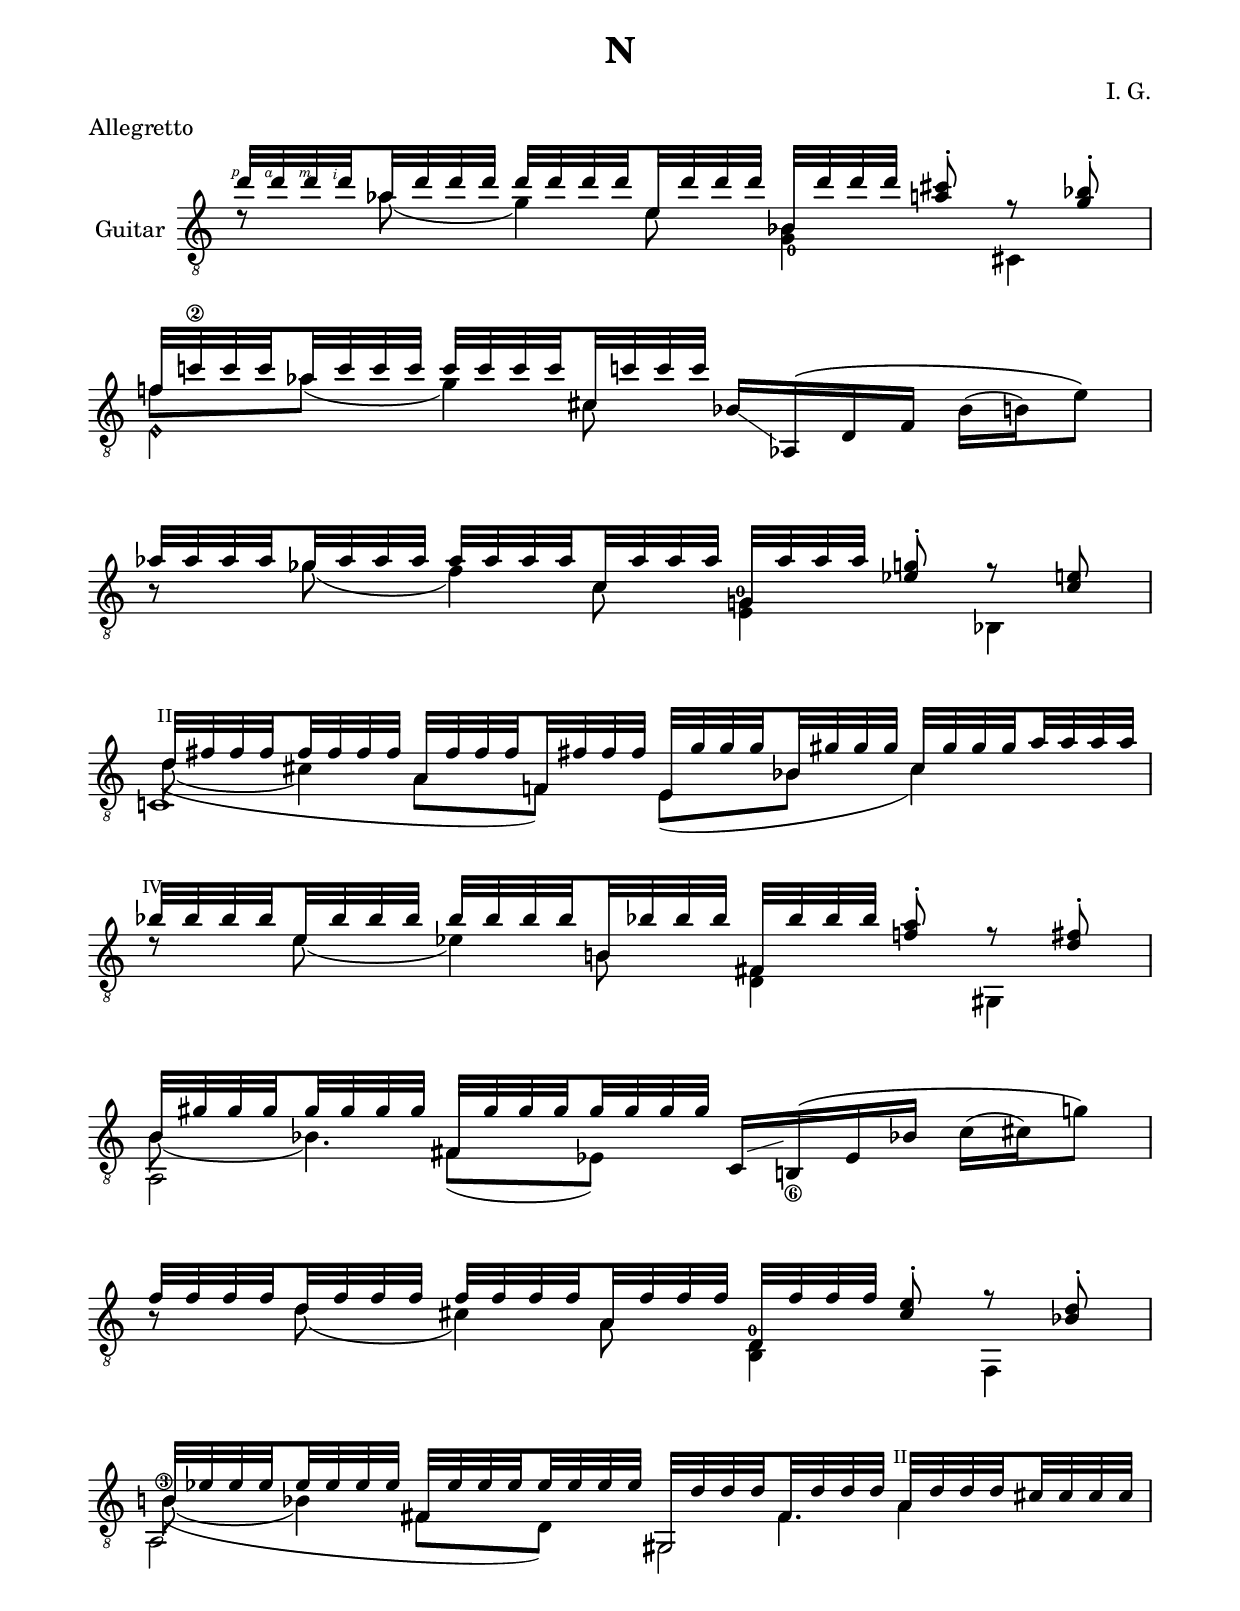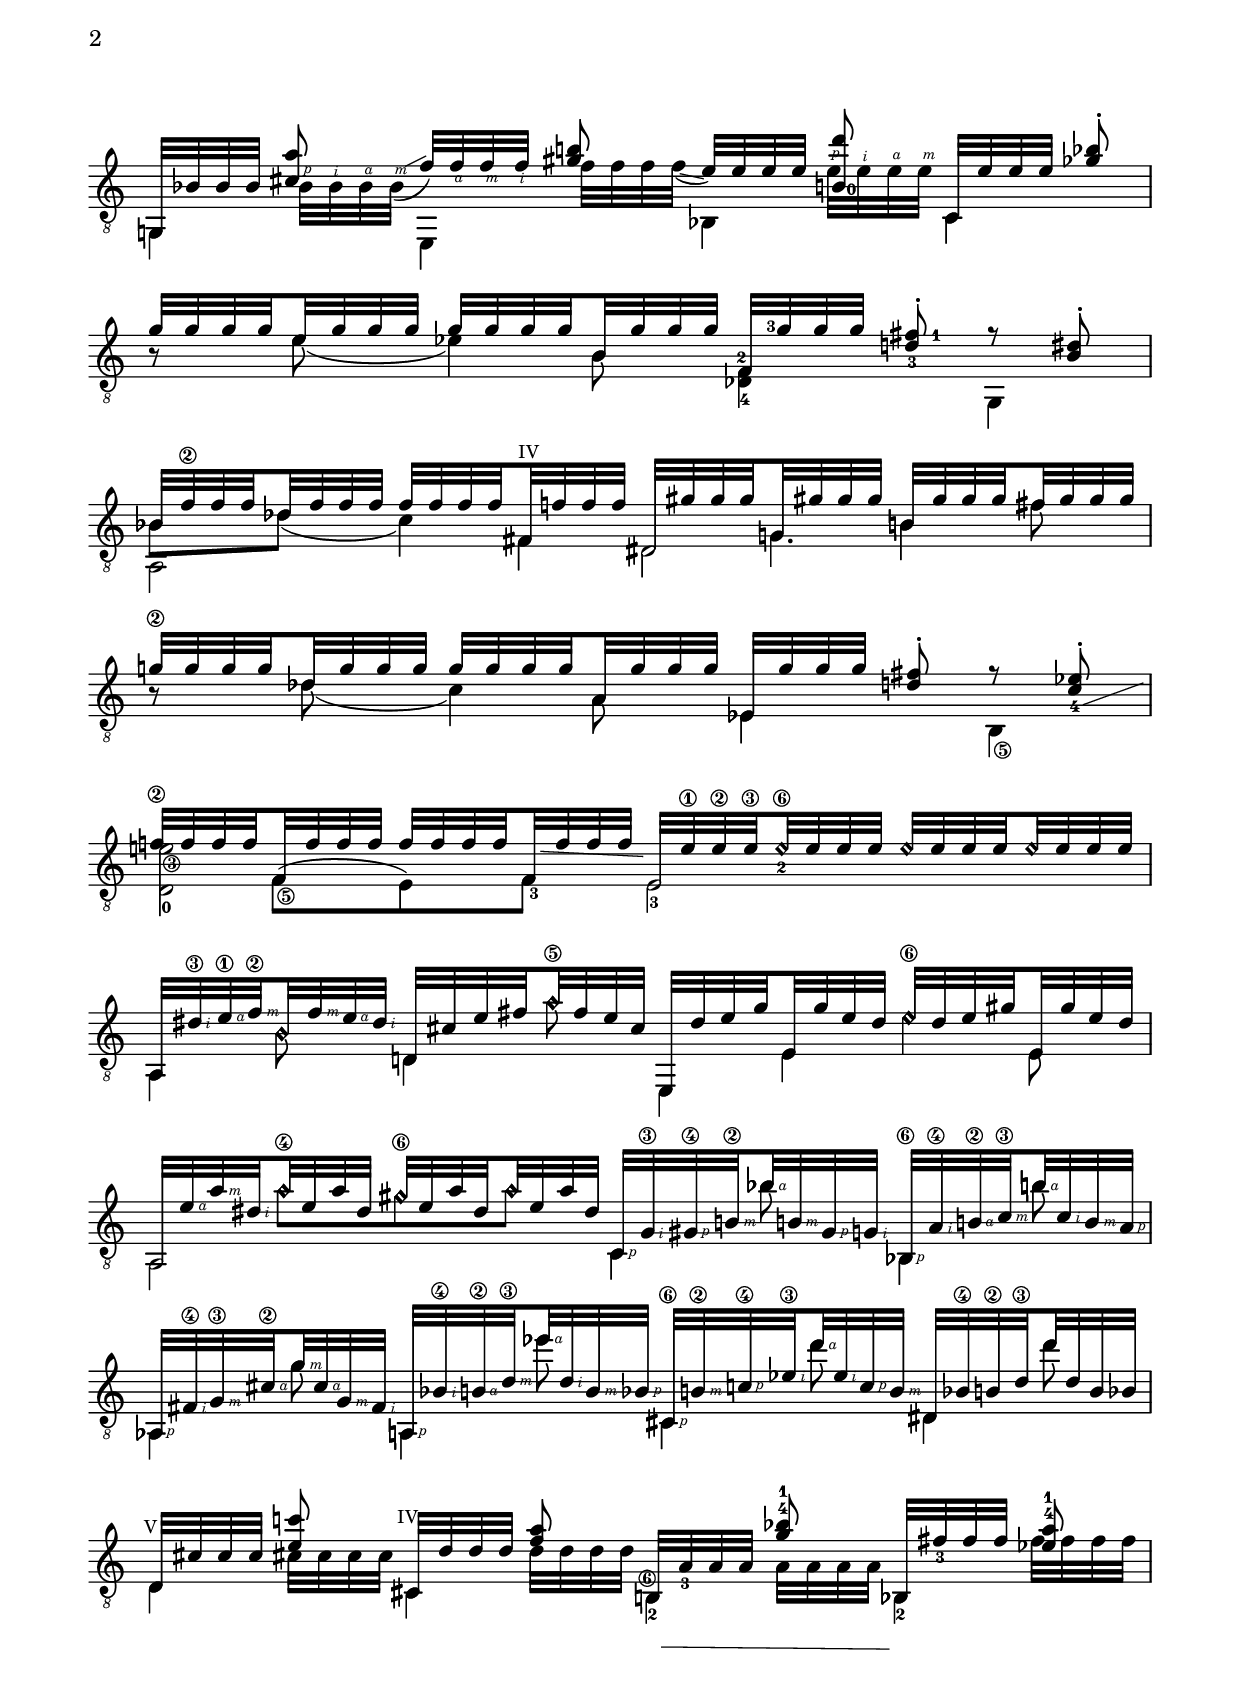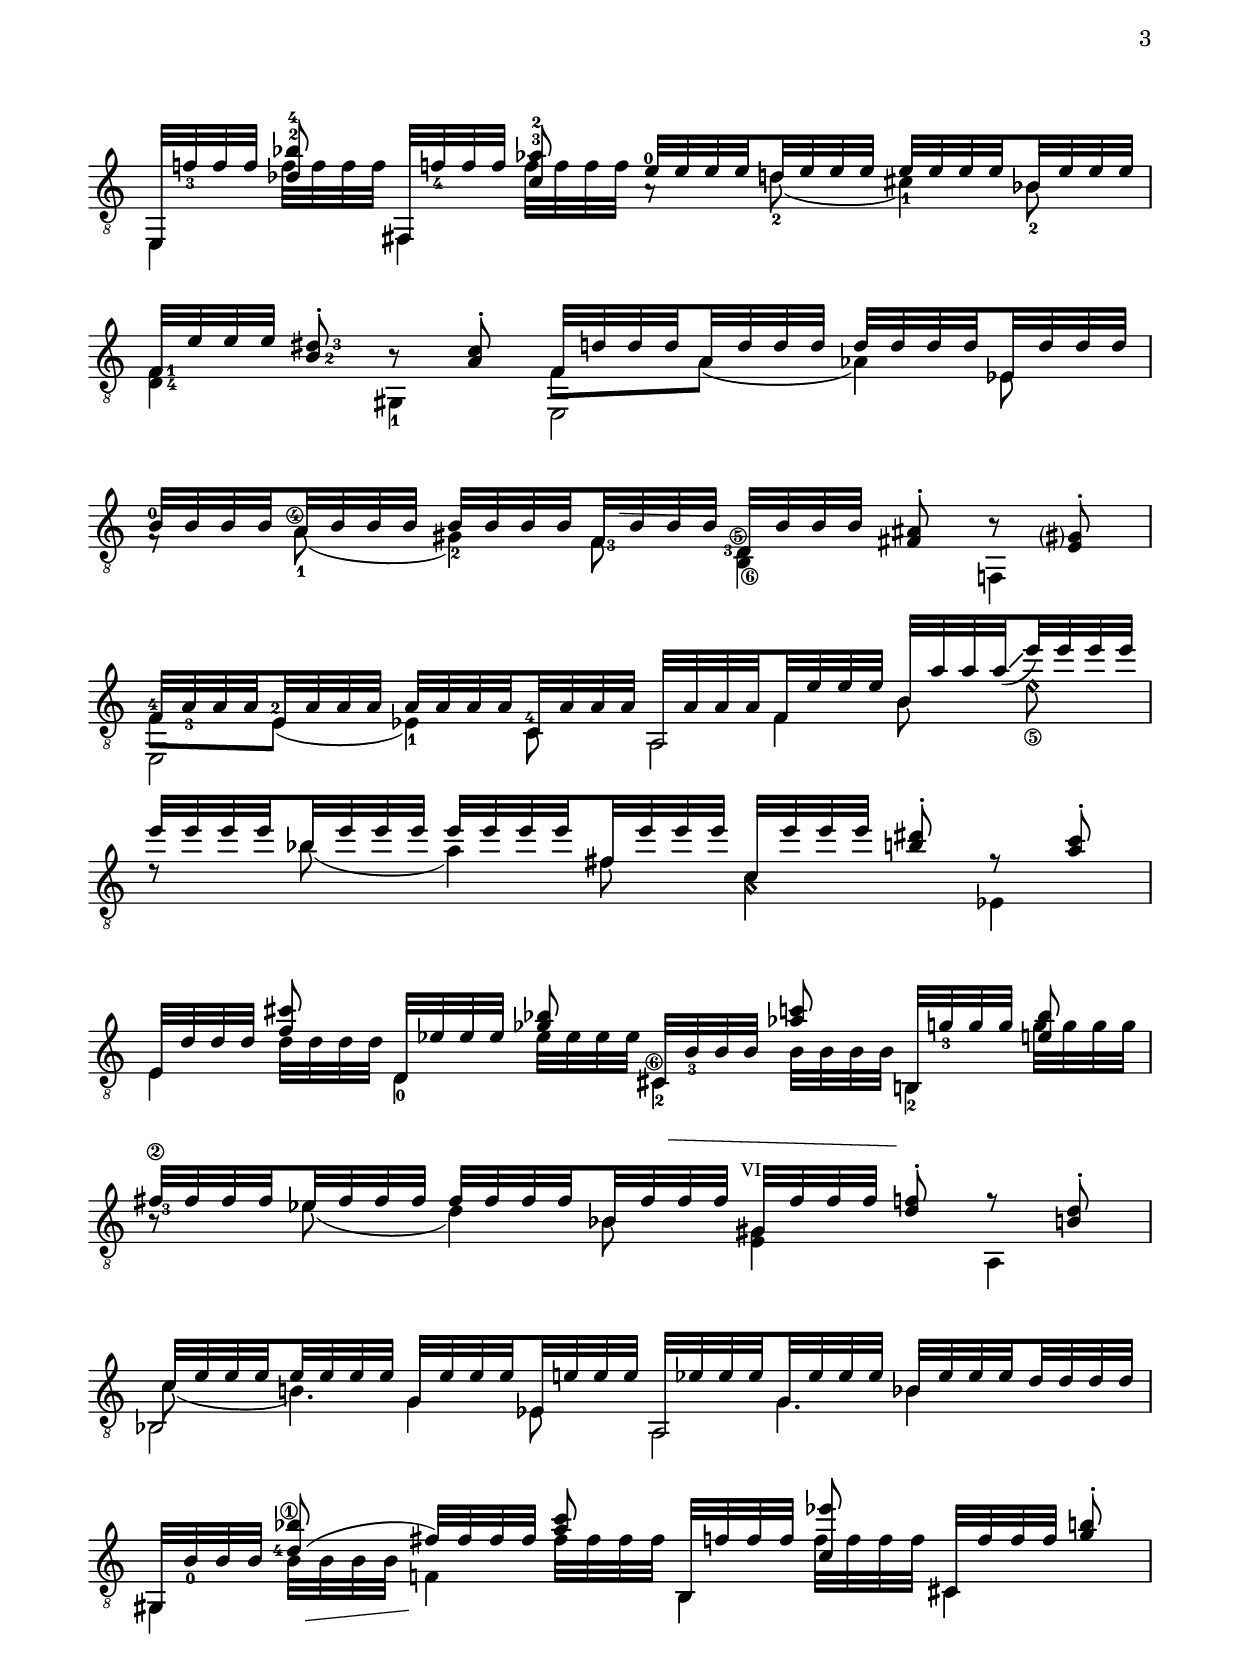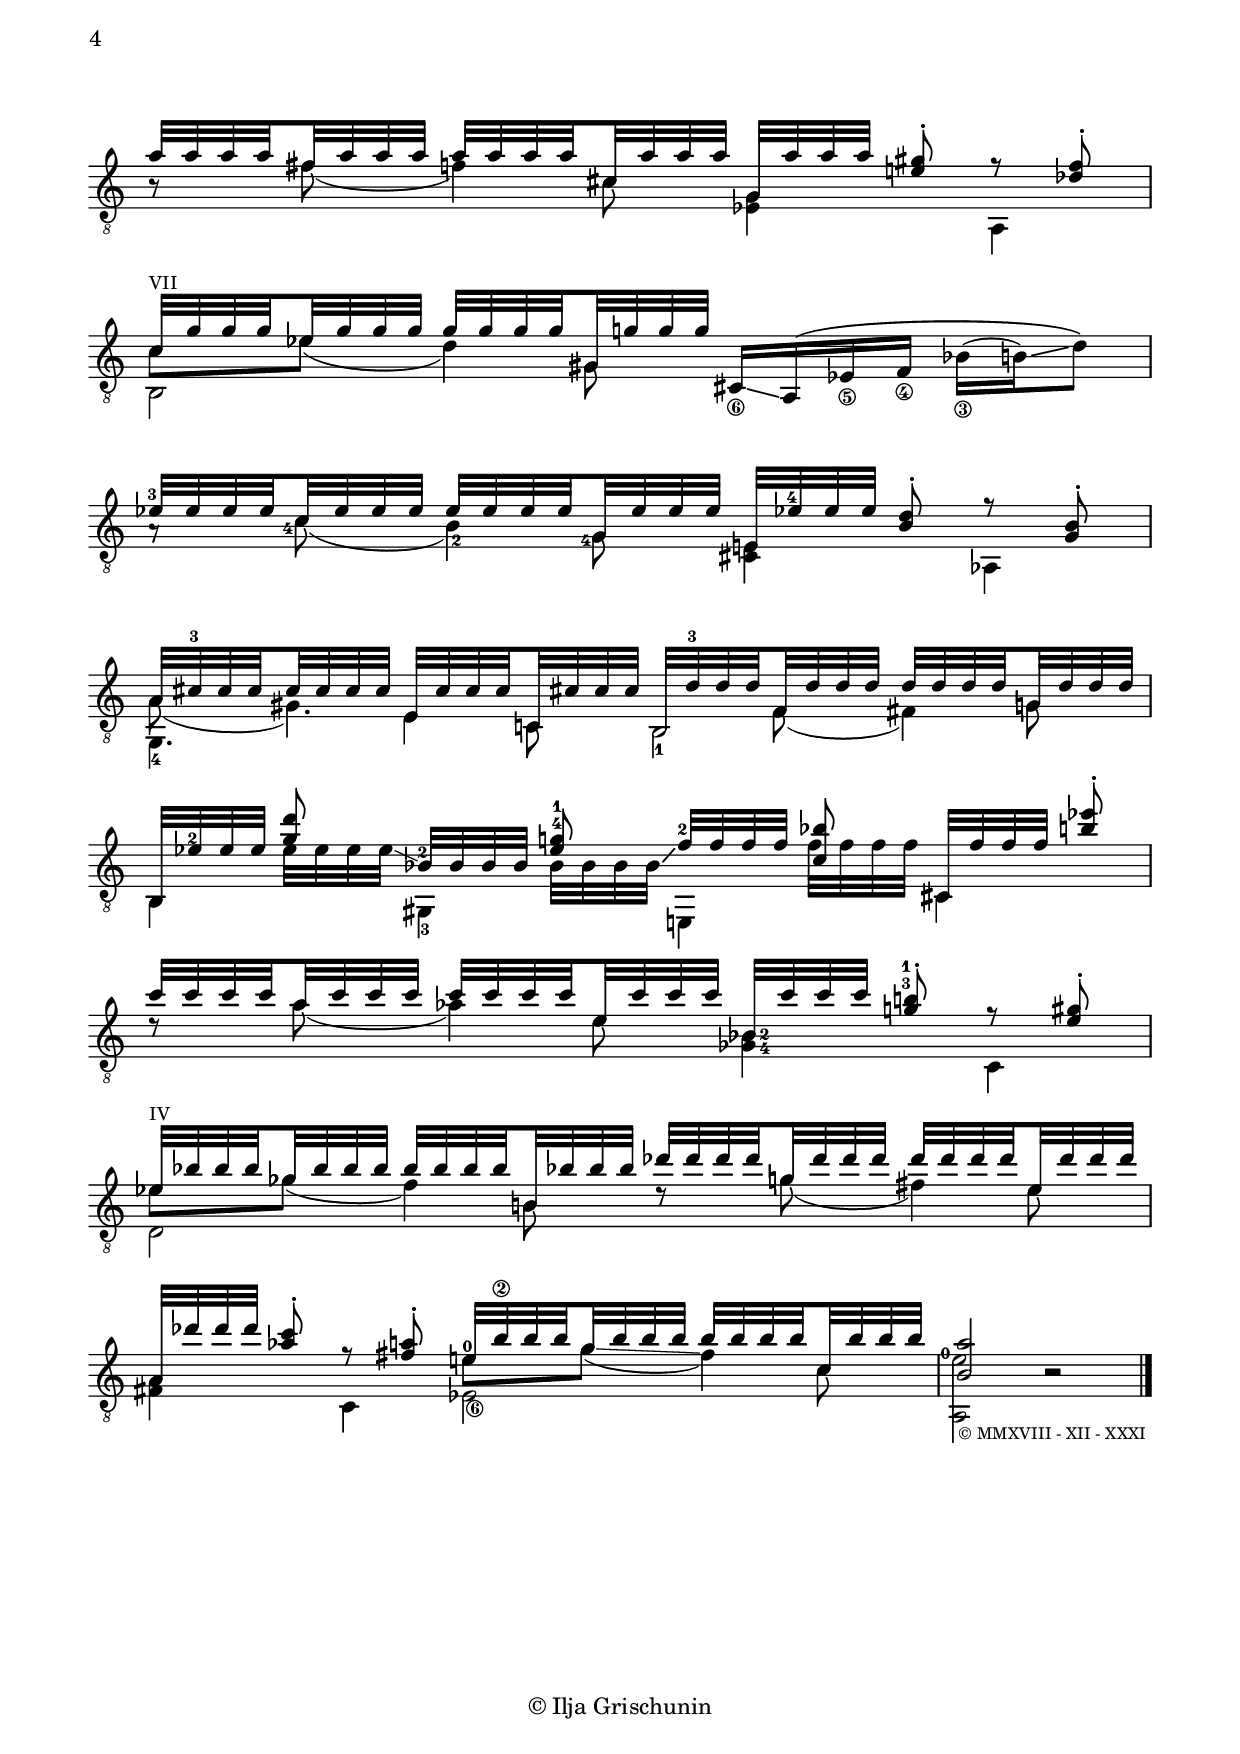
\version "2.19.15"

\language "deutsch"

\header {
  title = "N"
  meter = "Allegretto"
  composer = "I. G."
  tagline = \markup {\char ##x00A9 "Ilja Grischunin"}
}

\paper {
  #(set-paper-size "a4")
  top-markup-spacing.basic-distance = 5
  markup-system-spacing.basic-distance = 15
  top-system-spacing.basic-distance = 20
  system-system-spacing.basic-distance = 19
  score-system-spacing.basic-distance = 20
  last-bottom-spacing.basic-distance = 20

  %two-sided = ##t
  %inner-margin = 25
  %outer-margin = 15
  left-margin = 15
  right-margin = 15
}

\layout {
  \context {
    \Voice
    \override Glissando.thickness = #1.5
    \override Glissando.gap = #0.1
  }
  \context {
    \Score
    \remove "Bar_number_engraver"
  }
}
%%%%%%%%%%%%%%%%%%%%%%%%%%%%%%%%%%%%%%
#(define RH rightHandFinger)

xLV = #(define-music-function (parser location further) (number?) #{
  \once \override LaissezVibrerTie.X-extent = #'(0 . 0)
  \once \override LaissezVibrerTie.details.note-head-gap = #(/
                                                             further -2)
  \once \override LaissezVibrerTie.extra-offset = #(cons (/
                                                          further 2) 0)
         #})

stringNumberSpanner =
#(define-music-function (parser location StringNumber) (string?)
   #{
     \override TextSpanner.font-size = #-5
     \override TextSpanner.dash-fraction = #0.3
     \override TextSpanner.dash-period = #1.5
     \override TextSpanner.bound-details.right.arrow = ##t
     \override TextSpanner.arrow-width = #0.2
     \override TextSpanner.arrow-length = #0.7
     \override TextSpanner.bound-details.left.stencil-align-dir-y = #CENTER
     \override TextSpanner.bound-details.left.text = \markup { \circle \number #StringNumber }
   #})

stringNumSpan =
#(define-music-function (parser location StringNumber) (string?)
   #{
     \override TextSpanner.font-size = #-5
     \override TextSpanner.dash-fraction = #0.3
     \override TextSpanner.dash-period = #1.5
     %\override TextSpanner.bound-details.right.arrow = ##t
     %\override TextSpanner.arrow-width = #0.2
     %\override TextSpanner.arrow-length = #0.7
     \override TextSpanner.bound-details.left.stencil-align-dir-y = #CENTER
     \override TextSpanner.bound-details.left.text = \markup { \circle \number #StringNumber }
   #})

%%%%%%%%%%%%%%%%%%%%%%%%%%%%%%%%%%%%%%

global = {
  %\key d \major
  \time 4/4
  \override Staff.TimeSignature.stencil = ##f
}

ossia = \relative {
  \set Staff.fontSize = #-3
  \override Staff.StaffSymbol.staff-space = #(magstep -3)
  \override Staff.StaffSymbol.thickness = #(magstep -3)
  \global
  d''2~ d8 cis-. r b-. c!2 r
  \break
  as~ as8 g-. r e fis2 r
  \break
  b~ b8 a-. r fis-. as2 r
  \break
  f~ f8 e-. r d es2 d'4.( cis8)
  \break
  b4 f' e4. b'8 g2~ g8 fis-. r es-. f!2 as
  g2~ g8 fis-. r es-. f2 e R1 r2 b4 h g es' d2
  cis4 d a fis' f2 e~ e8 dis-. r c-. d2 h~ h8 b-. r g-. a2 r
  e'~ e8 dis-. r c-. d4 es h g' fis2~ fis8 f-. r d-.
  e2 es4.( d8) h4 fis' f4. h8 a2~ a8 gis-. r f-. g2 r
  es2~ es8 d-. r h-. cis2 r es4 b f'4. es'8
  c2~ c8 h-. r gis-. b2 des~ des8 c-. r a-. h2 a
}

classicalGuitar = \relative {
  \global
  <<
    {
      \set subdivideBeams = ##t
      \set baseMoment = #(ly:make-moment 1/8)
      \set beatStructure = #'(2 2 2 2)
      \override StrokeFinger.extra-offset = #'(-2.3 . 0.8)
      d''32\RH #1 d\RH #4 d\RH #3 d\RH #2 as d d d d d d d e, d' d d
      b, d' d d <a cis>8-.\noBeam r <g b>-.
    }
    \\
    {
      d8\rest as'( g4)
      \once\override Fingering.extra-offset = #'(0.3 . 1)
      <g,_0 b>4 cis,
    }
    \\
    {
      \voiceTwo
      s4. e'8 s2
    }
  >>
  <<
    {
      f!32 c'!\2 c c as c c c c c c c cis, c'! c c
    }
    \\
    {
      f,8 as( g4)
    }
    \\
    {
      \voiceTwo
      s4. cis,8
    }
    \\
    {
      \voiceTwo
      e,2\harmonic
    }
  >>
  b'16-\markup {
    \postscript #"1.2 2.2 moveto 3.6 -2.5 rlineto stroke"
  } as,\( d f b( h) e8\)
  <<
    {
      \set subdivideBeams = ##t
      \set baseMoment = #(ly:make-moment 1/8)
      \set beatStructure = #'(2 2 2 2)
      as32 as as as ges as as as as as as as c, as' as as
      g, as' as as <es g>8-.\noBeam r <c e>
    }
    \\
    {
      h8\rest ges'( f4)
      \once\override Fingering.extra-offset = #'(-0.5 . -3)
      <e, g!-0>4 b
    }
    \\
    {
      \voiceTwo
      s4. c'8 s2
    }
  >>
  <<
    {
      \override TextScript.font-size = -2
      \once\override TextScript.extra-offset = #'(-0.5 . -1.5)
      d32^"II" fis fis fis fis fis fis fis
      a, fis' fis fis f,! fis'! fis fis
      e, g' g g b, gis' gis gis cis, gis' gis gis a a a a
    }
    \\
    {
      d,8( cis4) s8
    }
    \\
    {
      \voiceTwo
      \hideNotes
      \shape #'((0.8 . 0.3) (0 . 0) (0 . 0) (0 . 0)) Slur
      d4(\unHideNotes a8 f) e( b' cis4)
    }
    \\
    {
      \voiceTwo
      c,!1
    }
  >>
  <<
    {
      \once\override TextScript.extra-offset = #'(-0.7 . -1.5)
      b''32^"IV" b b b e, b' b b b b b b h,! b'! b b
      fis, b' b b <f! a>8-.\noBeam r <d fis>-.
    }
    \\
    {
      d8\rest e( es4) <d, fis> gis,
    }
    \\
    {
      \voiceTwo
      s4. h'8 s2
    }
  >>
  <<
    {
      h32 gis' gis gis gis gis gis gis fis, gis' gis gis gis gis gis gis
    }
    \\
    {
      h,8( b4.)
    }
    \\
    {
      \voiceTwo
      s4 fis8( es)
    }
    \\
    {
      \voiceTwo
      a,2
    }
  >>
  c16-\markup {
    \postscript #"1.7 1.2 moveto 3.5 1 rlineto stroke"
  } h!_\6\( es b'! c( cis) g'8\)
  \break
  <<
    {
      \set subdivideBeams = ##t
      \set baseMoment = #(ly:make-moment 1/8)
      \set beatStructure = #'(2 2 2 2)
      f32 f f f d f f f f f f f a, f' f f
      d, f' f f <cis e>8-.\noBeam r <b d>-.
    }
    \\
    {
      h8\rest d( cis4)
      \once\override Fingering.extra-offset = #'(-0.3 . -4.2)
      <h, d-0> f
    }
    \\
    {
      \voiceTwo
      s4. a'8 s2
    }
  >>
  \mergeDifferentlyHeadedOn
  \mergeDifferentlyDottedOn
  <<
    {
      \override TextScript.font-size = -2
      h32 es es es es es es es fis, es' es es es es es es
      gis,, d'' d d fis, d' d d
      \once\override TextScript.extra-offset = #'(-0.5 . -1.5)
      a^"II" d d d cis cis cis cis
    }
    \\
    {
      \once\override StringNumber.extra-offset = #'(-0.5 . -1.5)
      h!8\3( b4) s8 s4 a
    }
    \\
    {
      \voiceTwo
      \hideNotes
      \shape #'((1 . 0.8) (0 . 0) (0 . 0) (0 . 0)) Slur
      h4(\unHideNotes fis8 d) s8 fis4.
    }
    \\
    {
      \voiceTwo
      a,2 gis
    }
  >>
  <<
    {
      s8 <cis' a'> s <gis' h!> s
      \once\override Fingering.extra-offset = #'(1.2 . 2.9)
      <h,!_0 d'>
    }
    \\
    {
      \voiceOne
      g,32[ b' b b]
      \voiceTwo
      \override StrokeFinger.extra-offset = #'(-1.3 . 1.5)
      b\RH #1 b\RH #2 b\RH #4
      \once\override Slur.positions = #'(0 . 1)
      b\RH #3 (-\markup {
        \postscript #"1.5 4.5 moveto 2 1 rlineto stroke"
      }
      \voiceOne
      \override StrokeFinger.extra-offset = #'(-1.3 . -1.2)
      f')[ f\RH #4 f\RH #3 f\RH #2 ]
      \voiceTwo
      f f f f(-\markup {
        \postscript #"0.8 3.8 moveto 2.3 -0.5 rlineto stroke"
      }
      \voiceOne
      e)[ e e e]
      \voiceTwo
      \override StrokeFinger.extra-offset = #'(-1.3 . 1.5)
      e\RH #1 e\RH #2 e\RH #4 e\RH #3
    }
    \\
    {
      \voiceTwo
      g,,!4 e b'
    }
  >>
  <<
    {
      c32 e' e e <ges b>8-.\noBeam
    }
    \\
    {
      c,,4
    }
  >>
  <<
    {
      \override Fingering.staff-padding = #'()
      g''32 g g g e g g g g g g g h, g' g g
      \once\override Fingering.extra-offset = #'(-0.3 . 3)
      f,_2
      \once\override Fingering.extra-offset = #'(-1.3 . -4.2)
      g'-3 g g
      \set fingeringOrientations = #'(down right)
      <d!-3 fis-1>8-.\noBeam r <h dis>-.
    }
    \\
    {
      h8\rest e( es4) <des,_4 f> g,
    }
    \\
    {
      \voiceTwo
      s4. h'8 s2
    }
  >>
  <<
    {
      b32 f'\2 f f des f f f f f f f fis,^"IV" f'! f f
      dis, gis' gis gis g,! gis'! gis gis h, gis' gis gis fis gis gis gis
    }
    \\
    {
      s2. s8 fis
    }
    \\
    {
      \voiceTwo
      b,8 des( c4) s h
    }
    \\
    {
      \voiceTwo
      s4. fis4 g4.
    }
    \\
    {
      \voiceTwo
      a,2 dis
    }
  >>
  <<
    {
      g'!32\2 g g g des g g g g g g g a, g' g g
      es, g' g g <d fis>8-.\noBeam r <c-4 es>-.-\markup {
        \postscript #"1.5 -3.5 moveto 5.8 2.1 rlineto stroke"
      }
    }
    \\
    {
      h8\rest des( c4) es,
      \once\override StringNumber.extra-offset = #'(0.7 . 2)
      h_\5
    }
    \\
    {
      \voiceTwo
      s4. a'8 s2
    }
  >>
  <<
    {
      f'!32\2 f f f f, f' f f f f f f f, f' f f
      e, e'\1 e\2 e\3 e\harmonic\6_2 e e e e\harmonic e e e e\harmonic e e e
    }
    \\
    {
      s8
      \once\override StringNumber.extra-offset = #'(0.7 . 3)
      f,^(_\5 e)
      \override Fingering.extra-offset = #'(0.5 . 3)
      f-3-\markup {
        \postscript #"1.8 3.8 moveto 9.9 -0.5 rlineto stroke"
      }
    }
    \\
    {
      \voiceTwo
      \once\override NoteColumn.force-hshift = #0.2
      \once\override StringNumber.extra-offset = #'(0.5 . -3.3)
      <d_0 e'!\3>2 e2-3
    }
  >>
  <<
    {
      a,32 dis'\3\RH #2 e\1\RH #4 f\2\RH #3 h,\harmonic f'\RH #3 e\RH #4 dis\RH #2 d,! cis' e fis a\harmonic\5 fis e cis
      e,, dis'' e g e, g' e dis e\harmonic\6 dis e gis e, gis' e dis
      a, e''\RH #4 a\RH #3 dis,\RH #2 a'\harmonic\4 e a dis, gis\harmonic\6 e a dis, a'\harmonic e a dis,
    }
    \\
    {
      s8 h\harmonic s a'\harmonic s e,4 e8
      s a'\harmonic gis\harmonic a\harmonic
    }
    \\
    {
      \voiceTwo
      a,,4 d e, e''\harmonic a,,2
    }
  >>
  <<
    {
      \override Fingering.staff-padding = #'()
      c32\RH #1 g'\3\RH #2 gis\4\RH #1 h!\2\RH #3 b'\RH #4 h,!\RH #3 gis\RH #1 g\RH #2 b,\6\RH #1 a'\4\RH #2 h!\2\RH #4 c\3\RH#3 h'\RH #4 c,\RH #2 h\RH #3 a\RH #1
      as,\RH #1 fis'\4\RH #2 g\3\RH #3 cis\2\RH #4 g'\RH #3 cis,\RH #4 g\RH #3 fis\RH #2 a,\RH #1 b'\4\RH #2 h\2\RH #4 d\3\RH #3 es'\RH #4 d,\RH #2 h\RH #3 b\RH #1
      cis,\6\RH #1 h'\2\RH #3 c!\4\RH #1 es\3\RH #2 d'\RH #4 es,\RH #2 c\RH #1 h\RH #3 dis, b'\4 h\2 d\3 d' d, h b
      %d, b' h es cis' es, h b cis, h'\2 c!\4 es\3 d' es, c h
    }
    \\
    {
      s8 b' s h s g s es' s d s d
      %cis s d s a s fis' s f!
    }
    \\
    {
      \voiceTwo
      c,,4 b as a cis dis
      %d cis h b e
    }
  >>
  <<
    {
      s8 <e' c'!> s <f a> s
      \set fingeringOrientations = #'(up)
      <g-4 b-1> s <es-4 a-1> s <des-2 b'-4> s <c-3 as'-2>
    }
    \\
    {
      \override TextScript.font-size = -2
      \override Fingering.staff-padding = #'()
      \voiceOne
      \once\override TextScript.extra-offset = #'(-0.5 . -1.5)
      d,32[^"V" cis' cis cis]
      \voiceTwo
      cis! cis cis cis
      \voiceOne
      \once\override TextScript.extra-offset = #'(-0.8 . -1.5)
      cis,[^"IV" d' d d]
      \voiceTwo
      d d d d
      \voiceOne
      \once\override StringNumber.extra-offset = #'(-0.5 . -6)
      h,[^\6_2-\markup {
        \postscript #"1.5 -10.8 moveto 22 -0.2 rlineto stroke"
      } a'_3 a a]
      \voiceTwo
      a a a a
      \voiceOne
      b,[_2 fis''_3 fis fis]
      \voiceTwo
      fis fis fis fis
      \voiceOne
      e,,[ f''!_3 f f]
      \voiceTwo
      f f f f
      \voiceOne
      fis,,[ f''!_4 f f]
      \voiceTwo
      f f f f
    }
    \\
    {
      \voiceTwo
      d,4 cis h! b e, fis!
    }
  >>
  <<
    {
      \set subdivideBeams = ##t
      \set baseMoment = #(ly:make-moment 1/8)
      \set beatStructure = #'(2 2 2 2)
      \once\override Fingering.extra-offset = #'(-0.3 . -3.3)
      e''32-0 e e e d e e e e e e e b e e e
      f, e' e e
      \set fingeringOrientations = #'(right)
      <h-2 dis-3>8-.\noBeam h\rest <a c>-.
      %\unset fingeringOrientations
    }
    \\
    {
      a8\rest d(-2 cis4_1)
      \set fingeringOrientations = #'(right)
      <d,-4 f-1>
      %\unset fingeringOrientations
      gis,_1
    }
    \\
    {
      \voiceTwo
      s4. b'8-2 s2
    }
  >>
  <<
    {
      f32 d' d d a d d d d d d d es, d' d d
    }
    \\
    {
      f,8 a( as4)
    }
    \\
    {
      \voiceTwo
      s4. es8
    }
    \\
    {
      \voiceTwo
      e,2
    }
  >>
  \break
  <<
    {
      \once\override Fingering.extra-offset = #'(-0.3 . -3.5)
      h''32-0 h h h a h h h h h h h f h h h
      \once\override StringNumber.extra-offset = #'(-0.5 . -6)
      \once\override Fingering.extra-offset = #'(-1.5 . 1.8)
      d,\5_3 h' h h <fis ais>8-.\noBeam h\rest <e, gis?>-.
    }
    \\
    {
      f8\rest
      \once\override StringNumber.extra-offset = #'(-0.6 . -2.3)
      a(\4_1 gis4_2)
      \once\override StringNumber.extra-offset = #'(0.6 . 2.5)
      <h,_\6 d> f!
    }
    \\
    {
      \voiceTwo
      s4.
      \once\override Fingering.extra-offset = #'(1.3 . 3.2)
      f'8_3-\markup {
        \postscript #"2.7 3.8 moveto 9.7 -0.3 rlineto stroke"
      } s2
    }
  >>
  <<
    {
      \once\override Fingering.extra-offset =#'(-0.3 . -4.3)
      f32-4 a_3 a a
      \once\override Fingering.extra-offset =#'(-0.3 . -4.7)
      e-2 a a a a a a a
      \once\override Fingering.extra-offset =#'(-0.3 . -5.6)
      c,-4 a' a a
    }
    \\
    {
      f8 e( es4_1)
    }
    \\
    {
      \voiceTwo
      s4. c8
    }
    \\
    {
      \voiceTwo
      e,2
    }
  >>
  <<
    {
      a32 a' a a f e' e e h a' a a_(\glissando e') e e e
    }
    \\
    {
      s8 f,,4 e'8_\5\harmonic
    }
    \\
    {
      \voiceTwo
      s4 h8 s
    }
    \\
    {
      \voiceTwo
      a,2
    }
  >>
  <<
    {
      e'''32 e e e b e e e e e e e fis, e' e e
      c, e' e e <h dis>8-.\noBeam r <a c>-.
    }
    \\
    {
      d,8\rest b'( a4) <a,\harmonic c>4 es
    }
    \\
    {
      \voiceTwo
      s4. fis'8 s2
    }
  >>
  <<
    {
      s8 <f cis'> s <ges b> s <as c> s <e b'>
    }
    \\
    {
      \override TextScript.font-size = -2
      \override Fingering.staff-padding = #'()
      \voiceOne
      e,32[ d' d d]
      \voiceTwo
      d d d d
      \voiceOne
      \once\override TextScript.extra-offset = #'(-0.8 . -1.5)
      d,[_0 es' es es]
      \voiceTwo
      es es es es
      \voiceOne
      \once\override StringNumber.extra-offset = #'(-0.5 . -6)
      cis,[^\6_2-\markup {
        \postscript #"1.5 -11 moveto 22 -0.6 rlineto stroke"
      }
      h'_3 h h]
      \voiceTwo
      h h h h
      \voiceOne
      h,![_2 g''_3 g g]
      \voiceTwo
      g g g g
    }
    \\
    {
      \voiceTwo
      e,4 d cis h
    }
  >>
  <<
    {
      \once\override Fingering.extra-offset = #'(1 . 0.8)
      fis''32\2_3 fis fis fis es fis fis fis fis fis fis fis b, fis' fis fis
      \once\override TextScript.extra-offset = #'(-1 . -1.5)
      gis,^"VI" fis' fis fis <d f>8-.\noBeam r <h d>-.
    }
    \\
    {
      h8\rest es( d4) <e, gis> a,
    }
    \\
    {
      \voiceTwo
      s4. b'8 s2
    }
  >>
  <<
    {
      c32 e e e e e e e g, e' e e es, e'! e e
      a,, es'' es es g, es' es es b es es es d d d d
    }
    \\
    {
      c8( h!4.) s4 b
    }
    \\
    {
      \voiceTwo
      s4 g
    }
    \\
    {
      \voiceTwo
      \hideNotes c4\unHideNotes s8 es, s8 g4.
    }
    \\
    {
      \voiceTwo
      b,2 a
    }
  >>
  <<
    {
      s8
      \set fingeringOrientations = #'(left)
      \once\override StringNumber.extra-offset = #'(-0.5 . -3)
      <d'-4 b'\1>-\markup {
        \postscript #"1.7 -8.3 moveto 10 1 rlineto stroke"
      } s <a' c> s <c, es'>
    }
    \\
    {
      \voiceOne
      gis,32[ h'_0 h h]
      \voiceTwo
      \shape #'((1.3 . 0.2) (1 . 0) (-1 . 0) (0 . -0.5)) Slur
      h^( h h h
      \voiceOne
      fis')[ fis fis fis]
      \voiceTwo
      fis fis fis fis
      \voiceOne
      h,,[ f'' f f]
      \voiceTwo
      f f f f
    }
    \\
    {
      \voiceTwo
      gis,,!4 f'! h,
    }
  >>
  <<
    {
      cis32 f' f f <g h>8-.\noBeam
    }
    \\
    {
      cis,,4
    }
  >>
  <<
    {
      a''32 a a a fis a a a a a a a cis, a' a a
      g, a' a a <e! gis>8-.\noBeam r <des f>-.
    }
    \\
    {
      h8\rest fis'( f4) <es, g> a,
    }
    \\
    {
      \voiceTwo
      s4. cis'8 s2
    }
  >>
  <<
    {
      c32^"VII" g' g g es g g g g g g g gis, g'! g g
    }
    \\
    %{
      s2
    %}
    %\\
    {
      \voiceTwo
      c,8 es( d4)
    }
    \\
    {
      \voiceTwo
      s4. gis,8
    }
    \\
    {
      \voiceTwo
      h,2
    }
  >>
  cis16_\6\glissando a\( es'_\5 f_\4 b(_\3 h)\glissando d8\)
  \break
  <<
    {
      \set subdivideBeams = ##t
      \set baseMoment = #(ly:make-moment 1/8)
      \set beatStructure = #'(2 2 2 2)
      \once\override Fingering.extra-offset = #'(-0.3 . -3)
      es32-3 es es es c es es es es es es es g, es' es es
      e,!
      \once\override Fingering.extra-offset = #'(-0.3 . -4)
      es'!-4 es es <h d>8-.\noBeam r <g h>-.
    }
    \\
    {
      a8\rest
      \once\override Fingering.extra-offset = #'(-1.3 . 3.5)
      c-4(
      \once\override Fingering.extra-offset = #'(0.3 . 1.8)
      h4-2) <cis, e> as
    }
    \\
    {
      \voiceTwo
      s4.
      \once\override Fingering.extra-offset = #'(-1.3 . 3.5)
      g'8-4 s2
    }
  >>
  <<
    {
      a32 cis-3 cis cis cis cis cis cis e, cis' cis cis c,! cis'! cis cis
    }
    \\
    {
      a8( gis4.)
    }
    \\
    {
      \voiceTwo
      s4 e
    }
    \\
    {
      \voiceTwo
      g,4.-4 c8
    }
  >>
  <<
    {
      h32 d'-3 d d f, d' d d d d d d g, d' d d
    }
    \\
    {
      s8 f,( fis4)
    }
    \\
    {
      \voiceTwo
      s4. g8
    }
    \\
    {
      \voiceTwo
      h,2-1
    }
  >>
  <<
    {
      \set fingeringOrientations = #'(up)
      s8 <g'' d'> s <es-4 g!-1> s <c b'>
    }
    \\
    {
      \voiceOne
      h,32[
      \once\override Fingering.extra-offset = #'(-0.2 . -4.2)
      es'-2 es es]
      \voiceTwo
      es es es es-\markup {
        \postscript #"1.5 4 moveto 2.2 -1 rlineto stroke"
      }
      \voiceOne
      \once\override Fingering.extra-offset = #'(-0.2 . -3.5)
      b-2[ b b b]
      \voiceTwo
      b b b b\glissando
      \voiceOne
      \once\override Fingering.extra-offset = #'(-0.2 . -3)
      f'-2[ f f f]
      \voiceTwo
      f f f f
    }
    \\
    {
      \voiceTwo
      h,,4 gis-3 e!
    }
  >>
  <<
    {
      cis'32 f' f f <h! es>8-.\noBeam
    }
    \\
    {
      cis,,4
    }
  >>
  <<
    {
      c''32 c c c a c c c c c c c e, c' c c
      b, c' c c
      \once\override Fingering.extra-offset = #'(-0.5 . -3)
      <g!-3 h!-1>8-.\noBeam r <e gis>-.
    }
    \\
    {
      \set fingeringOrientations = #'(right)
      d8\rest a'( as4) <ges,-4 b-2> c,
      \unset fingeringOrientations
    }
    \\
    {
      \voiceTwo
      s4. e'8 s2
    }
  >>
  <<
    {
      \override TextScript.font-size = -2
      es32^"IV" b' b b ges b b b b b b b h,! b'! b b
    }
    \\
    {
      s2
    }
    \\
    {
      \voiceTwo
      es,8 ges( f4)
    }
    \\
    {
      \voiceTwo
      s4. h,8
    }
    \\
    {
      \voiceTwo
      d,2
    }
  >>
  <<
    {
      des''32 des des des g, des' des des des des des des es, des' des des
      a, des' des des <as c>8-.\noBeam r <fis a>-.
    }
    \\
    {
      d8\rest g( fis4)
      <fis, a>4 c
    }
    \\
    {
      \voiceTwo
      s4. es'8 s2
    }
  >>
  <<
    {
      \once\override Fingering.extra-offset = #'(-0.2 . -5.3)
      e!32-0 h'\2 h h g h h h h h h h c, h' h h
    }
    \\
    {
      e,8 g(-\markup {
        \postscript #"1.5 5.1 moveto 10 -0.4 rlineto stroke"
      } fis4)
    }
    \\
    {
      \voiceTwo
      s4. c8
    }
    \\
    {
      \voiceTwo
      \once\override StringNumber.extra-offset = #'(0.5 . 2.8)
      es,2_\6
    }
  >>
  <<
    {
      <h' a'>2
    }
    \\
    {
      \override Fingering.extra-offset = #'(-1.3 . -1)
      <a, e''-0>
    }
  >>
  r
  \bar "|."
  \override Score.RehearsalMark.self-alignment-X = #RIGHT
  \override Score.RehearsalMark.direction = #DOWN
  \mark \markup {\teeny{\char ##x00A9 "MMXVIII - XII - XXXI"}}
}

%%%%%%%%%%%%%%%%%%%%%%%%%%%%%%%%%%%%%%
\score {
  \new StaffGroup<<

    \new Staff \with {
      instrumentName = "Guitar"
    }
    {
      \clef "treble_8" \classicalGuitar
    }

  >>
}
